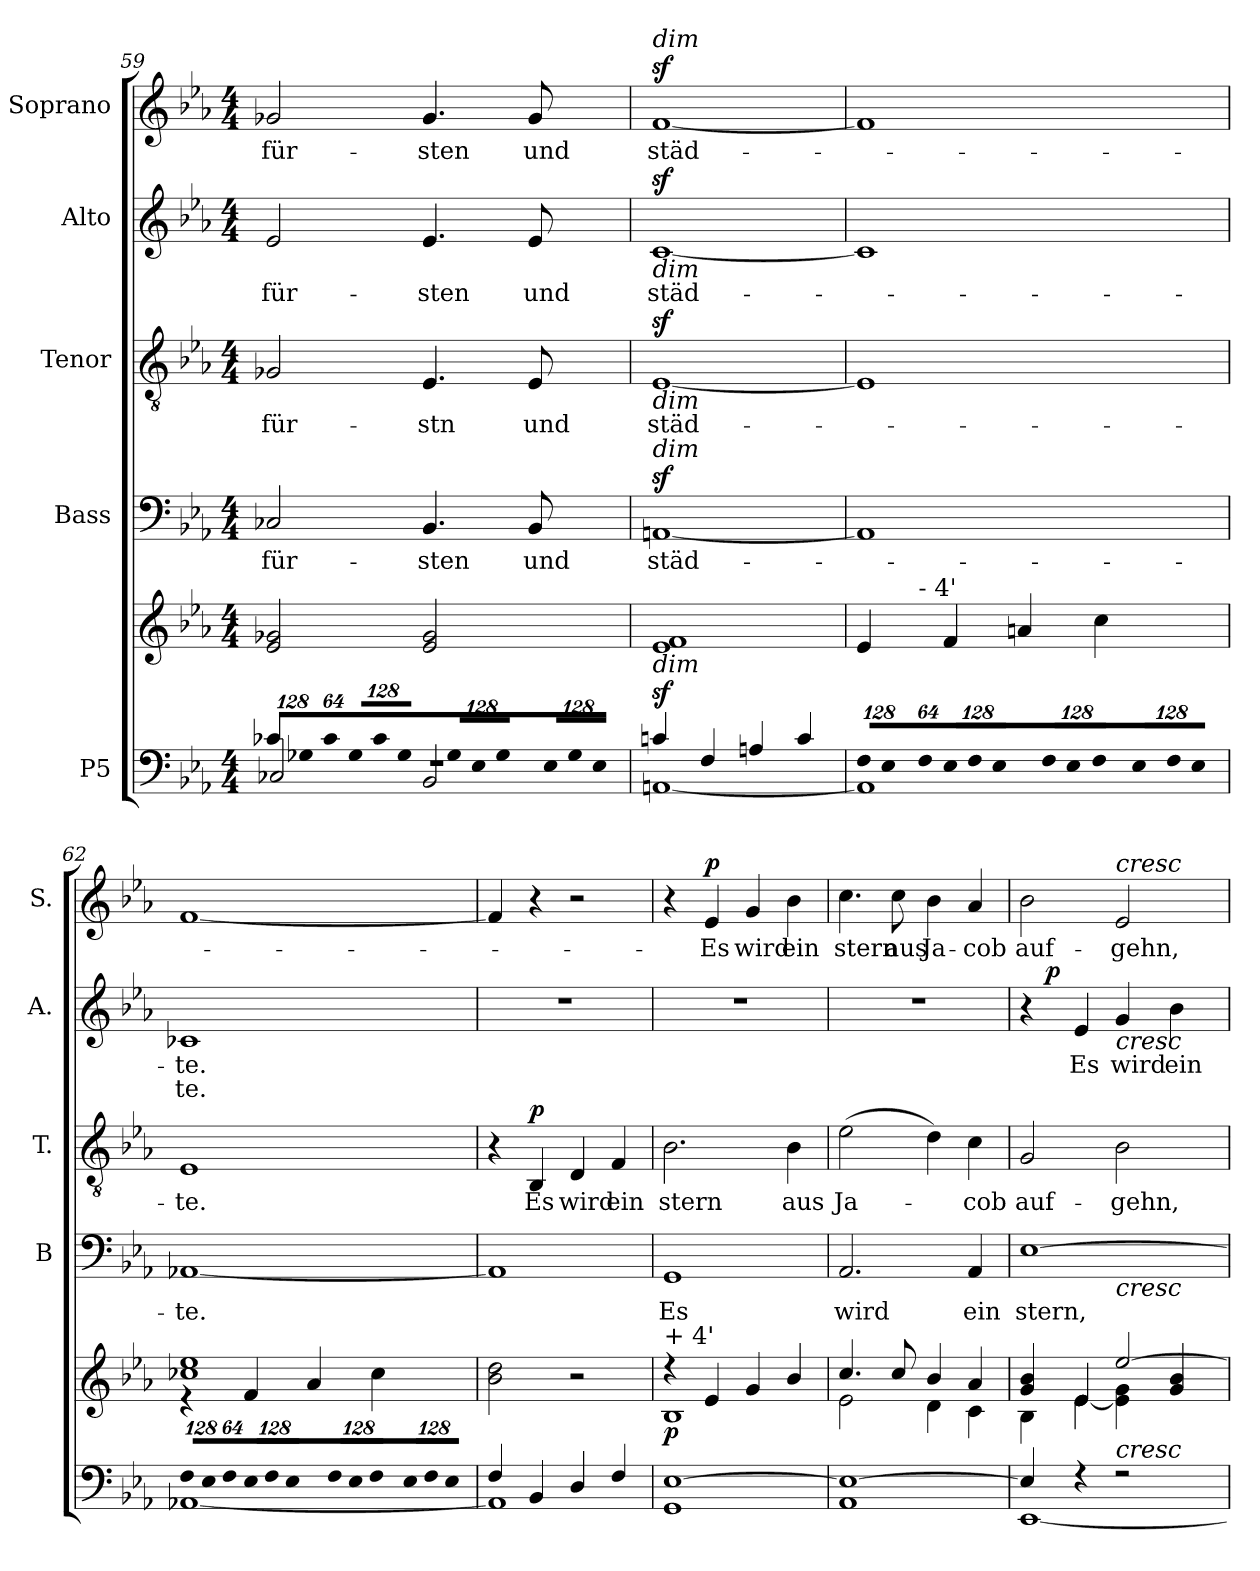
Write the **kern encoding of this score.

**kern	**kern	**dynam	**kern	**text	**kern	**text	**dynam	**kern	**text	**text	**dynam	**kern	**text	**dynam
*part5	*part5	*part5	*part4	*part4	*part3	*part3	*part3	*part2	*part2	*part2	*part2	*part1	*part1	*part1
*staff6	*staff5	*staff5/6	*staff4	*staff4	*staff3	*staff3	*staff3	*staff2	*staff2	*staff2	*staff2	*staff1	*staff1	*staff1
*I"P5	*	*	*I"Bass	*	*I"Tenor	*	*	*I"Alto	*	*	*	*I"Soprano	*	*
*	*	*	*I'B	*	*I'T.	*	*	*I'A.	*	*	*	*I'S.	*	*
*clefF4	*clefG2	*	*clefF4	*	*clefGv2	*	*	*clefG2	*	*	*	*clefG2	*	*
*	*	*	*	*	*ITrd7c12	*	*	*	*	*	*	*	*	*
*k[b-e-a-]	*k[b-e-a-]	*	*k[b-e-a-]	*	*k[b-e-a-]	*	*	*k[b-e-a-]	*	*	*	*k[b-e-a-]	*	*
*E-:	*E-:	*	*E-:	*	*E-:	*	*	*E-:	*	*	*	*E-:	*	*
*M4/4	*M4/4	*	*M4/4	*	*M4/4	*	*	*M4/4	*	*	*	*M4/4	*	*
*Xbrackettup	*	*	*	*	*	*	*	*	*	*	*	*	*	*
=59	=59	=59	=59	=59	=59	=59	=59	=59	=59	=59	=59	=59	=59	=59
!LO:N:vis=8	!	!	!	!	!	!	!	!	!	!	!	!	!	!
*^	*	*	*	*	*	*	*	*	*	*	*	*	*	*
*	*^	*	*	*	*	*	*	*	*	*	*	*	*	*	*
!	!	!	!	!	!	!LO:LY:b:color=#000000	!	!	!	!	!	!	!	!	!	!
!	!	!	!	!	!	!	!	!LO:LY:b:color=#000000	!	!	!	!	!	!	!	!
!	!	!	!	!	!	!	!	!	!	!	!LO:LY:b:color=#000000	!	!	!	!	!
!	!	!	!	!	!	!	!	!	!	!	!	!	!	!	!LO:LY:b:color=#000000	!
1024%85c-Xi/L	1r	2C-Xi/	2e-i/ 2g-Xi	.	2C-Xi/	für-	2GG-Xi/	für-	.	2e-i/	für-	.	.	2g-Xi/	für-	.
!LO:N:vis=8	!	!	!	!	!	!	!	!	!	!	!	!	!	!	!	!
1024%85G-Xi/	.	.	.	.	.	.	.	.	.	.	.	.	.	.	.	.
!LO:N:vis=8	!	!	!	!	!	!	!	!	!	!	!	!	!	!	!	!
512%43c-i/J	.	.	.	.	.	.	.	.	.	.	.	.	.	.	.	.
!LO:N:vis=8	!	!	!	!	!	!	!	!	!	!	!	!	!	!	!	!
1024%85G-i/L	.	.	.	.	.	.	.	.	.	.	.	.	.	.	.	.
!LO:N:vis=8	!	!	!	!	!	!	!	!	!	!	!	!	!	!	!	!
1024%85c-i/	.	.	.	.	.	.	.	.	.	.	.	.	.	.	.	.
!LO:N:vis=8	!	!	!	!	!	!	!	!	!	!	!	!	!	!	!	!
512%43G-i/J	.	.	.	.	.	.	.	.	.	.	.	.	.	.	.	.
!LO:N:vis=8	!	!	!	!	!	!	!	!	!	!	!	!	!	!	!	!
!	!	!	!	!	!	!LO:LY:b:color=#000000	!	!	!	!	!	!	!	!	!	!
!	!	!	!	!	!	!	!	!LO:LY:b:color=#000000	!	!	!	!	!	!	!	!
!	!	!	!	!	!	!	!	!	!	!	!LO:LY:b:color=#000000	!	!	!	!	!
!	!	!	!	!	!	!	!	!	!	!	!	!	!	!	!LO:LY:b:color=#000000	!
1024%85G-i/L	.	2BB-i/	2e-i/ 2g-i	.	4.BB-i/	-sten	4.EE-i/	-stn	.	4.e-i/	-sten	.	.	4.g-i/	-sten	.
!LO:N:vis=8	!	!	!	!	!	!	!	!	!	!	!	!	!	!	!	!
1024%85E-i/	.	.	.	.	.	.	.	.	.	.	.	.	.	.	.	.
!LO:N:vis=8	!	!	!	!	!	!	!	!	!	!	!	!	!	!	!	!
512%43G-i/J	.	.	.	.	.	.	.	.	.	.	.	.	.	.	.	.
!LO:N:vis=8	!	!	!	!	!	!	!	!	!	!	!	!	!	!	!	!
1024%85E-i/L	.	.	.	.	.	.	.	.	.	.	.	.	.	.	.	.
!LO:N:vis=8	!	!	!	!	!	!	!	!	!	!	!	!	!	!	!	!
1024%85G-i/	.	.	.	.	.	.	.	.	.	.	.	.	.	.	.	.
!	!	!	!	!	!	!LO:LY:b:color=#000000	!	!	!	!	!	!	!	!	!	!
!	!	!	!	!	!	!	!	!LO:LY:b:color=#000000	!	!	!	!	!	!	!	!
!	!	!	!	!	!	!	!	!	!	!	!LO:LY:b:color=#000000	!	!	!	!	!
!	!	!	!	!	!	!	!	!	!	!	!	!	!	!	!LO:LY:b:color=#000000	!
.	.	.	.	.	8BB-i/	und	8EE-i/	und	.	8e-i/	und	.	.	8g-i/	und	.
!LO:N:vis=8	!	!	!	!	!	!	!	!	!	!	!	!	!	!	!	!
512%43E-i/J	.	.	.	.	.	.	.	.	.	.	.	.	.	.	.	.
*	*v	*v	*	*	*	*	*	*	*	*	*	*	*	*	*	*
=60	=60	=60	=60	=60	=60	=60	=60	=60	=60	=60	=60	=60	=60	=60	=60
!	!	!	!	!	!LO:LY:b:color=#000000	!	!	!	!	!	!	!	!	!	!
!	!	!	!	!	!	!	!LO:LY:b:color=#000000	!	!	!	!	!	!	!	!
!	!	!	!	!	!	!	!	!	!	!LO:LY:b:color=#000000	!	!	!	!	!
!	!	!	!	!	!	!	!	!	!	!	!	!	!LO:TX:a:i:t=dim	!	!
!	!	!	!	!	!	!	!	!	!LO:TX:b:i:t=dim	!	!	!	!	!	!
!	!	!	!	!	!	!LO:TX:b:i:t=dim	!	!	!	!	!	!	!	!	!
!	!	!	!	!LO:TX:i:t=dim	!	!	!	!	!	!	!	!	!	!	!
!	!	!LO:TX:b:i:t=dim	!	!	!	!	!	!	!	!	!	!	!	!	!
!	!	!	!	!	!	!	!	!	!	!	!	!	!	!LO:LY:b:color=#000000	!
4cni/	[1AAni	1e-iz 1fiz	.	[1AAnzi	städ-	[1EE-zi	städ-	.	[1czi	städ-	.	.	[1fzi	städ-	.
4Fi/	.	.	.	.	.	.	.	.	.	.	.	.	.	.	.
4Ani/	.	.	.	.	.	.	.	.	.	.	.	.	.	.	.
4ci/	.	.	.	.	.	.	.	.	.	.	.	.	.	.	.
!!LO:PB:g=z
=61	=61	=61	=61	=61	=61	=61	=61	=61	=61	=61	=61	=61	=61	=61	=61
!LO:N:vis=8	!	!	!	!	!	!	!	!	!	!	!	!	!	!	!
*	*	*^	*	*	*	*	*	*	*	*	*	*	*	*	*
1024%85Fi/L	1AAi]	4e-i/	8ryy	.	1AAi]	.	1EE-i]	.	.	1ci]	.	.	.	1fi]	.	.
!LO:N:vis=8	!	!	!	!	!	!	!	!	!	!	!	!	!	!	!	!
1024%85E-i/	.	.	.	.	.	.	.	.	.	.	.	.	.	.	.	.
.	.	.	32ryy	.	.	.	.	.	.	.	.	.	.	.	.	.
.	.	.	128ryy	.	.	.	.	.	.	.	.	.	.	.	.	.
.	.	.	512ryy	.	.	.	.	.	.	.	.	.	.	.	.	.
!	!	!	!LO:TX:a:t=- 4'	!	!	!	!	!	!	!	!	!	!	!	!	!
!LO:N:vis=8	!	!	!	!	!	!	!	!	!	!	!	!	!	!	!	!
512%43Fi/J	.	.	2ryy	.	.	.	.	.	.	.	.	.	.	.	.	.
!LO:N:vis=8	!	!	!	!	!	!	!	!	!	!	!	!	!	!	!	!
1024%85E-i/L	.	4fi/	.	.	.	.	.	.	.	.	.	.	.	.	.	.
!LO:N:vis=8	!	!	!	!	!	!	!	!	!	!	!	!	!	!	!	!
1024%85Fi/	.	.	.	.	.	.	.	.	.	.	.	.	.	.	.	.
!LO:N:vis=8	!	!	!	!	!	!	!	!	!	!	!	!	!	!	!	!
512%43E-i/J	.	.	.	.	.	.	.	.	.	.	.	.	.	.	.	.
!LO:N:vis=8	!	!	!	!	!	!	!	!	!	!	!	!	!	!	!	!
1024%85Fi/L	.	4ani/	.	.	.	.	.	.	.	.	.	.	.	.	.	.
!LO:N:vis=8	!	!	!	!	!	!	!	!	!	!	!	!	!	!	!	!
1024%85E-i/	.	.	.	.	.	.	.	.	.	.	.	.	.	.	.	.
!LO:N:vis=8	!	!	!	!	!	!	!	!	!	!	!	!	!	!	!	!
512%43Fi/J	.	.	4ryy	.	.	.	.	.	.	.	.	.	.	.	.	.
!LO:N:vis=8	!	!	!	!	!	!	!	!	!	!	!	!	!	!	!	!
1024%85E-i/L	.	4cci\	.	.	.	.	.	.	.	.	.	.	.	.	.	.
!LO:N:vis=8	!	!	!	!	!	!	!	!	!	!	!	!	!	!	!	!
1024%85Fi/	.	.	.	.	.	.	.	.	.	.	.	.	.	.	.	.
!LO:N:vis=8	!	!	!	!	!	!	!	!	!	!	!	!	!	!	!	!
512%43E-i/J	.	.	16ryy	.	.	.	.	.	.	.	.	.	.	.	.	.
.	.	.	64ryy	.	.	.	.	.	.	.	.	.	.	.	.	.
.	.	.	256.ryy	.	.	.	.	.	.	.	.	.	.	.	.	.
=62	=62	=62	=62	=62	=62	=62	=62	=62	=62	=62	=62	=62	=62	=62	=62	=62
!LO:N:vis=8	!	!	!	!	!	!	!	!	!	!	!	!	!	!	!	!
!	!	!	!	!	!	!LO:LY:b:color=#000000	!	!	!	!	!	!	!	!	!	!
!	!	!	!	!	!	!	!	!LO:LY:b:color=#000000	!	!	!	!	!	!	!	!
!	!	!	!	!	!	!	!	!	!	!	!LO:LY:a:color=#000000	!LO:LY:b:color=#000000	!	!	!	!
1024%85Fi/L	[1AA-Xi	1cc-Xi 1ee-i	4r	.	[1AA-Xi	-te.	1EE-i	-te.	.	1c-Xi	te.	-te.	.	[1fi	.	.
!LO:N:vis=8	!	!	!	!	!	!	!	!	!	!	!	!	!	!	!	!
1024%85E-i/	.	.	.	.	.	.	.	.	.	.	.	.	.	.	.	.
!LO:N:vis=8	!	!	!	!	!	!	!	!	!	!	!	!	!	!	!	!
512%43Fi/J	.	.	.	.	.	.	.	.	.	.	.	.	.	.	.	.
!LO:N:vis=8	!	!	!	!	!	!	!	!	!	!	!	!	!	!	!	!
1024%85E-i/L	.	.	4fi/	.	.	.	.	.	.	.	.	.	.	.	.	.
!LO:N:vis=8	!	!	!	!	!	!	!	!	!	!	!	!	!	!	!	!
1024%85Fi/	.	.	.	.	.	.	.	.	.	.	.	.	.	.	.	.
!LO:N:vis=8	!	!	!	!	!	!	!	!	!	!	!	!	!	!	!	!
512%43E-i/J	.	.	.	.	.	.	.	.	.	.	.	.	.	.	.	.
!LO:N:vis=8	!	!	!	!	!	!	!	!	!	!	!	!	!	!	!	!
1024%85Fi/L	.	.	4a-i/	.	.	.	.	.	.	.	.	.	.	.	.	.
!LO:N:vis=8	!	!	!	!	!	!	!	!	!	!	!	!	!	!	!	!
1024%85E-i/	.	.	.	.	.	.	.	.	.	.	.	.	.	.	.	.
!LO:N:vis=8	!	!	!	!	!	!	!	!	!	!	!	!	!	!	!	!
512%43Fi/J	.	.	.	.	.	.	.	.	.	.	.	.	.	.	.	.
!LO:N:vis=8	!	!	!	!	!	!	!	!	!	!	!	!	!	!	!	!
1024%85E-i/L	.	.	4cc-i\	.	.	.	.	.	.	.	.	.	.	.	.	.
!LO:N:vis=8	!	!	!	!	!	!	!	!	!	!	!	!	!	!	!	!
1024%85Fi/	.	.	.	.	.	.	.	.	.	.	.	.	.	.	.	.
!LO:N:vis=8	!	!	!	!	!	!	!	!	!	!	!	!	!	!	!	!
512%43E-i/J	.	.	.	.	.	.	.	.	.	.	.	.	.	.	.	.
*	*	*v	*v	*	*	*	*	*	*	*	*	*	*	*	*	*
=63	=63	=63	=63	=63	=63	=63	=63	=63	=63	=63	=63	=63	=63	=63	=63
4Fi/	1AA-i]	2b-i\ 2ddi	.	1AA-i]	.	4r	.	.	1r	.	.	.	4fi/]	.	.
!	!	!	!	!	!	!	!LO:LY:b:color=#000000	!	!	!	!	!	!	!	!
4BB-i/	.	.	.	.	.	4BBB-i/	Es	p	.	.	.	.	4r	.	.
!	!	!	!	!	!	!	!LO:LY:b:color=#000000	!	!	!	!	!	!	!	!
4Di/	.	2r	.	.	.	4DDi/	wird	.	.	.	.	.	2r	.	.
!	!	!	!	!	!	!	!LO:LY:b:color=#000000	!	!	!	!	!	!	!	!
4Fi/	.	.	.	.	.	4FFi/	ein	.	.	.	.	.	.	.	.
=64	=64	=64	=64	=64	=64	=64	=64	=64	=64	=64	=64	=64	=64	=64	=64
*	*	*^	*	*	*	*	*	*	*	*	*	*	*	*	*
!	!	!	!	!	!	!LO:LY:b:color=#000000	!	!	!	!	!	!	!	!	!	!
!	!	!LO:TX:a:t=+ 4'	!	!	!	!	!	!	!	!	!	!	!	!	!	!
!	!	!	!	!	!	!	!	!LO:LY:b:color=#000000	!	!	!	!	!	!	!	!
[1E-i	1GGi	4r	1B-i	p	1GGi	Es	2.BB-i\	stern	.	1r	.	.	.	4r	.	.
!	!	!	!	!	!	!	!	!	!	!	!	!	!	!	!LO:LY:b:color=#000000	!
.	.	4e-i/	.	.	.	.	.	.	.	.	.	.	.	4e-i/	-Es	p
!	!	!	!	!	!	!	!	!	!	!	!	!	!	!	!LO:LY:b:color=#000000	!
.	.	4gi/	.	.	.	.	.	.	.	.	.	.	.	4gi/	wird	.
!	!	!	!	!	!	!	!	!LO:LY:b:color=#000000	!	!	!	!	!	!	!	!
!	!	!	!	!	!	!	!	!	!	!	!	!	!	!	!LO:LY:b:color=#000000	!
.	.	4b-i/	.	.	.	.	4BB-i\	aus	.	.	.	.	.	4b-i\	ein	.
=65	=65	=65	=65	=65	=65	=65	=65	=65	=65	=65	=65	=65	=65	=65	=65	=65
!	!	!	!	!	!	!LO:LY:b:color=#000000	!	!	!	!	!	!	!	!	!	!
!	!	!	!	!	!	!	!	!LO:LY:b:color=#000000	!	!	!	!	!	!	!	!
!	!	!	!	!	!	!	!	!	!	!	!	!	!	!	!LO:LY:b:color=#000000	!
1E-i_	1AA-i	4.cci/	2e-i\	.	2.AA-i/	wird	(2E-i\	Ja-	.	1r	.	.	.	4.cci\	stern	.
!	!	!	!	!	!	!	!	!	!	!	!	!	!	!	!LO:LY:b:color=#000000	!
.	.	8cci/	.	.	.	.	.	.	.	.	.	.	.	8cci\	aus	.
!	!	!	!	!	!	!	!	!	!	!	!	!	!	!	!LO:LY:b:color=#000000	!
.	.	4b-i/	4di\	.	.	.	4Di\)	.	.	.	.	.	.	4b-i\	Ja-	.
!	!	!	!	!	!	!LO:LY:b:color=#000000	!	!	!	!	!	!	!	!	!	!
!	!	!	!	!	!	!	!	!LO:LY:b:color=#000000	!	!	!	!	!	!	!	!
!	!	!	!	!	!	!	!	!	!	!	!	!	!	!	!LO:LY:b:color=#000000	!
.	.	4a-i/	4ci\	.	4AA-i/	ein	4Ci\	-cob	.	.	.	.	.	4a-i/	-cob	.
!!LO:LB:g=z
=66	=66	=66	=66	=66	=66	=66	=66	=66	=66	=66	=66	=66	=66	=66	=66	=66
!	!	!	!	!	!	!LO:LY:b:color=#000000	!	!	!	!	!	!	!	!	!	!
!	!	!	!	!	!	!	!	!LO:LY:b:color=#000000	!	!	!	!	!	!	!	!
!	!	!	!	!	!	!	!	!	!	!	!	!	!	!	!LO:LY:b:color=#000000	!
*	*	*	*	*	*^	*	*	*	*	*^	*	*	*	*	*	*
4E-i/]	[1EE-i	4gi/ 4b-i	4B-i\	.	[1E-i	2ryy	stern,	2GGi/	auf-	.	4r	16..ryy	.	.	.	2b-i\	auf-	.
.	.	.	.	.	.	.	.	.	.	.	.	2ryy	.	.	p	.	.	.
!	!	!	!	!	!	!	!	!	!	!	!	!	!LO:LY:b:color=#000000	!	!	!	!	!
4r	.	4e-i/	[4e-i\	.	.	.	.	.	.	.	4e-i/	.	Es	.	.	.	.	.
!	!	!	!	!	!	!	!	!	!LO:LY:b:color=#000000	!	!	!	!	!	!	!	!	!
!	!	!	!	!	!	!	!	!	!	!	!	!	!LO:LY:b:color=#000000	!	!	!	!	!
!	!	!	!	!	!	!	!	!	!	!	!	!	!	!	!	!LO:TX:a:i:t=cresc	!	!
!	!	!	!	!	!	!	!	!	!	!	!LO:TX:b:i:t=cresc	!	!	!	!	!	!	!
!	!	!	!	!	!	!LO:TX:b:i:t=cresc	!	!	!	!	!	!	!	!	!	!	!	!
!LO:TX:a:i:t=cresc	!	!	!	!	!	!	!	!	!	!	!	!	!	!	!	!	!	!
!	!	!	!	!	!	!	!	!	!	!	!	!	!	!	!	!	!LO:LY:b:color=#000000	!
2r	.	[2ee-i/	4e-i\] 4gi	.	.	2ryy	.	2BB-i\	-gehn,	.	4gi/	.	wird	.	.	2e-i/	-gehn,	.
.	.	.	.	.	.	.	.	.	.	.	.	4ryy	.	.	.	.	.	.
!	!	!	!	!	!	!	!	!	!	!	!	!	!LO:LY:b:color=#000000	!	!	!	!	!
.	.	.	4gi/ 4b-i	.	.	.	.	.	.	.	4b-i\	.	ein	.	.	.	.	.
.	.	.	.	.	.	.	.	.	.	.	.	8ryy	.	.	.	.	.	.
.	.	.	.	.	.	.	.	.	.	.	.	64ryy	.	.	.	.	.	.
*v	*v	*	*	*	*v	*v	*	*	*	*	*v	*v	*	*	*	*	*	*
*	*v	*v	*	*	*	*	*	*	*	*	*	*	*	*	*
=	=	=	=	=	=	=	=	=	=	=	=	=	=	=
*-	*-	*-	*-	*-	*-	*-	*-	*-	*-	*-	*-	*-	*-	*-
